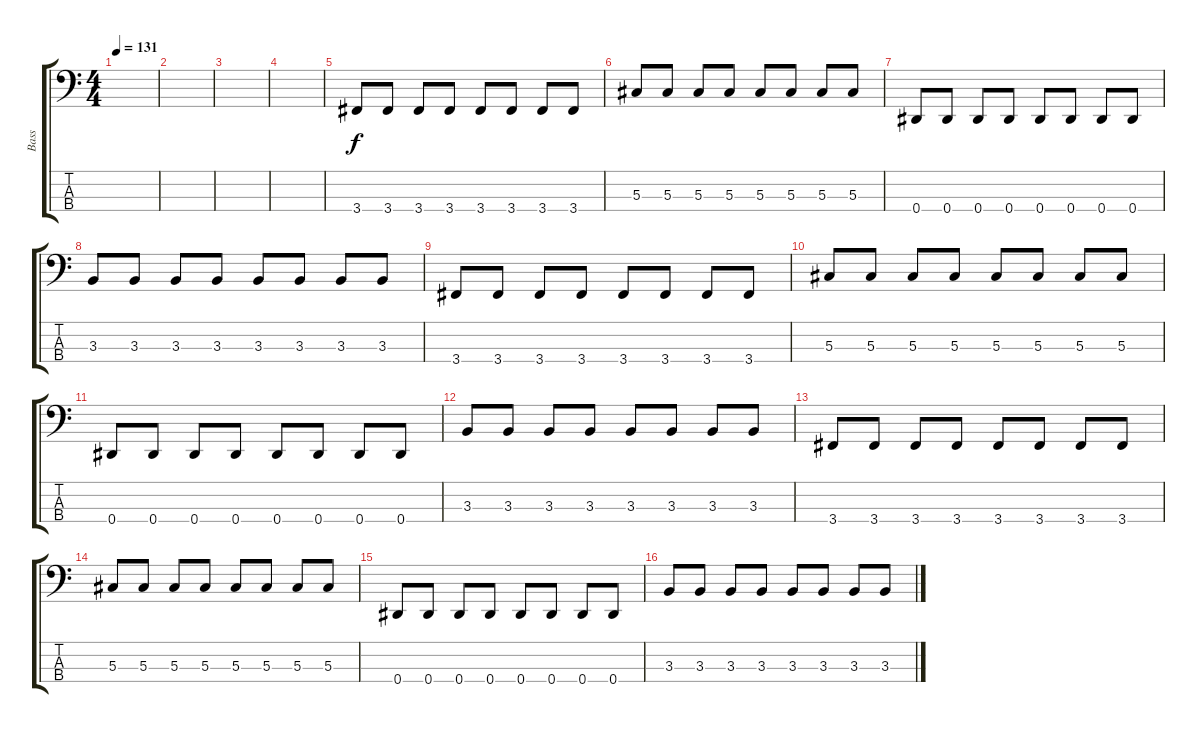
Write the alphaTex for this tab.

\track ("Bass" "Bass") {instrument electricbassfinger}
\staff {score tabs}
\tuning (Gb2 Db2 Ab1 Eb1) {hide}
\ts (4 4)
\tempo 131
\clef f4
\ks c
|
|
|
|
3.4.8 3.4.8 3.4.8 3.4.8 3.4.8 3.4.8 3.4.8 3.4.8 |
5.3.8 5.3.8 5.3.8 5.3.8 5.3.8 5.3.8 5.3.8 5.3.8 |
0.4.8 0.4.8 0.4.8 0.4.8 0.4.8 0.4.8 0.4.8 0.4.8 |
3.3.8 3.3.8 3.3.8 3.3.8 3.3.8 3.3.8 3.3.8 3.3.8 |
3.4.8 3.4.8 3.4.8 3.4.8 3.4.8 3.4.8 3.4.8 3.4.8 |
5.3.8 5.3.8 5.3.8 5.3.8 5.3.8 5.3.8 5.3.8 5.3.8 |
0.4.8 0.4.8 0.4.8 0.4.8 0.4.8 0.4.8 0.4.8 0.4.8 |
3.3.8 3.3.8 3.3.8 3.3.8 3.3.8 3.3.8 3.3.8 3.3.8 |
3.4.8 3.4.8 3.4.8 3.4.8 3.4.8 3.4.8 3.4.8 3.4.8 |
5.3.8 5.3.8 5.3.8 5.3.8 5.3.8 5.3.8 5.3.8 5.3.8 |
0.4.8 0.4.8 0.4.8 0.4.8 0.4.8 0.4.8 0.4.8 0.4.8 |
3.3.8 3.3.8 3.3.8 3.3.8 3.3.8 3.3.8 3.3.8 3.3.8
